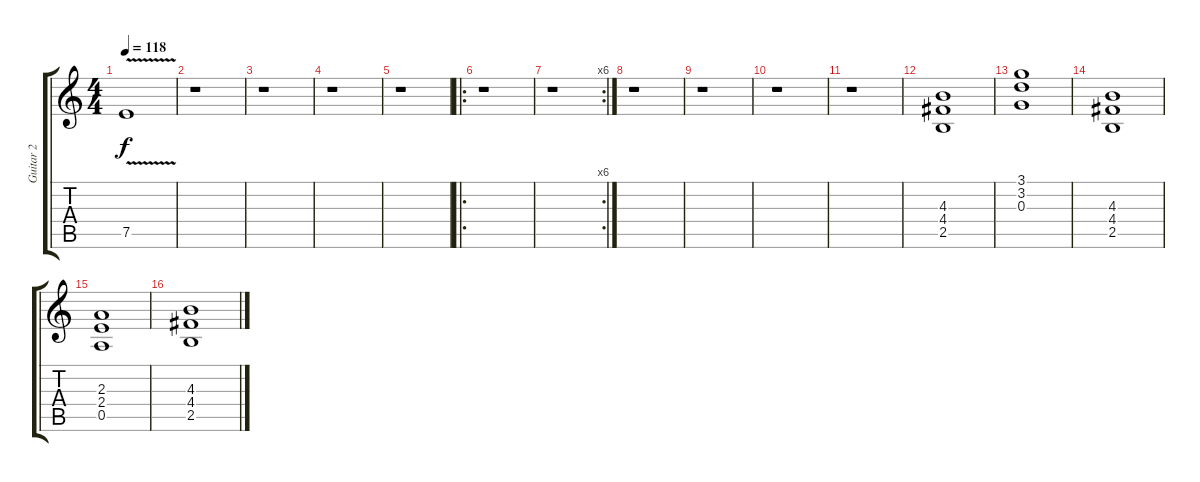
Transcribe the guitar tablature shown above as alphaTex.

\track ("Guitar 2" "Guitar 2") {instrument distortionguitar}
\staff {score tabs}
\tuning (E4 B3 G3 D3 A2 E2) {hide}
\ts (4 4)
\tempo 118
\clef g2
\ks c
7.5{v}.1{dy f} |
r.1 |
r.1 |
r.1 |
r.1 |
\ro
r.1 |
\rc 6
r.1 |
r.1 |
r.1 |
r.1 |
r.1 |
(4.3 4.4 2.5).1 |
(3.1 3.2 0.3).1 |
(4.3 4.4 2.5).1 |
(2.3 2.4 0.5).1 |
(4.3 4.4 2.5).1
